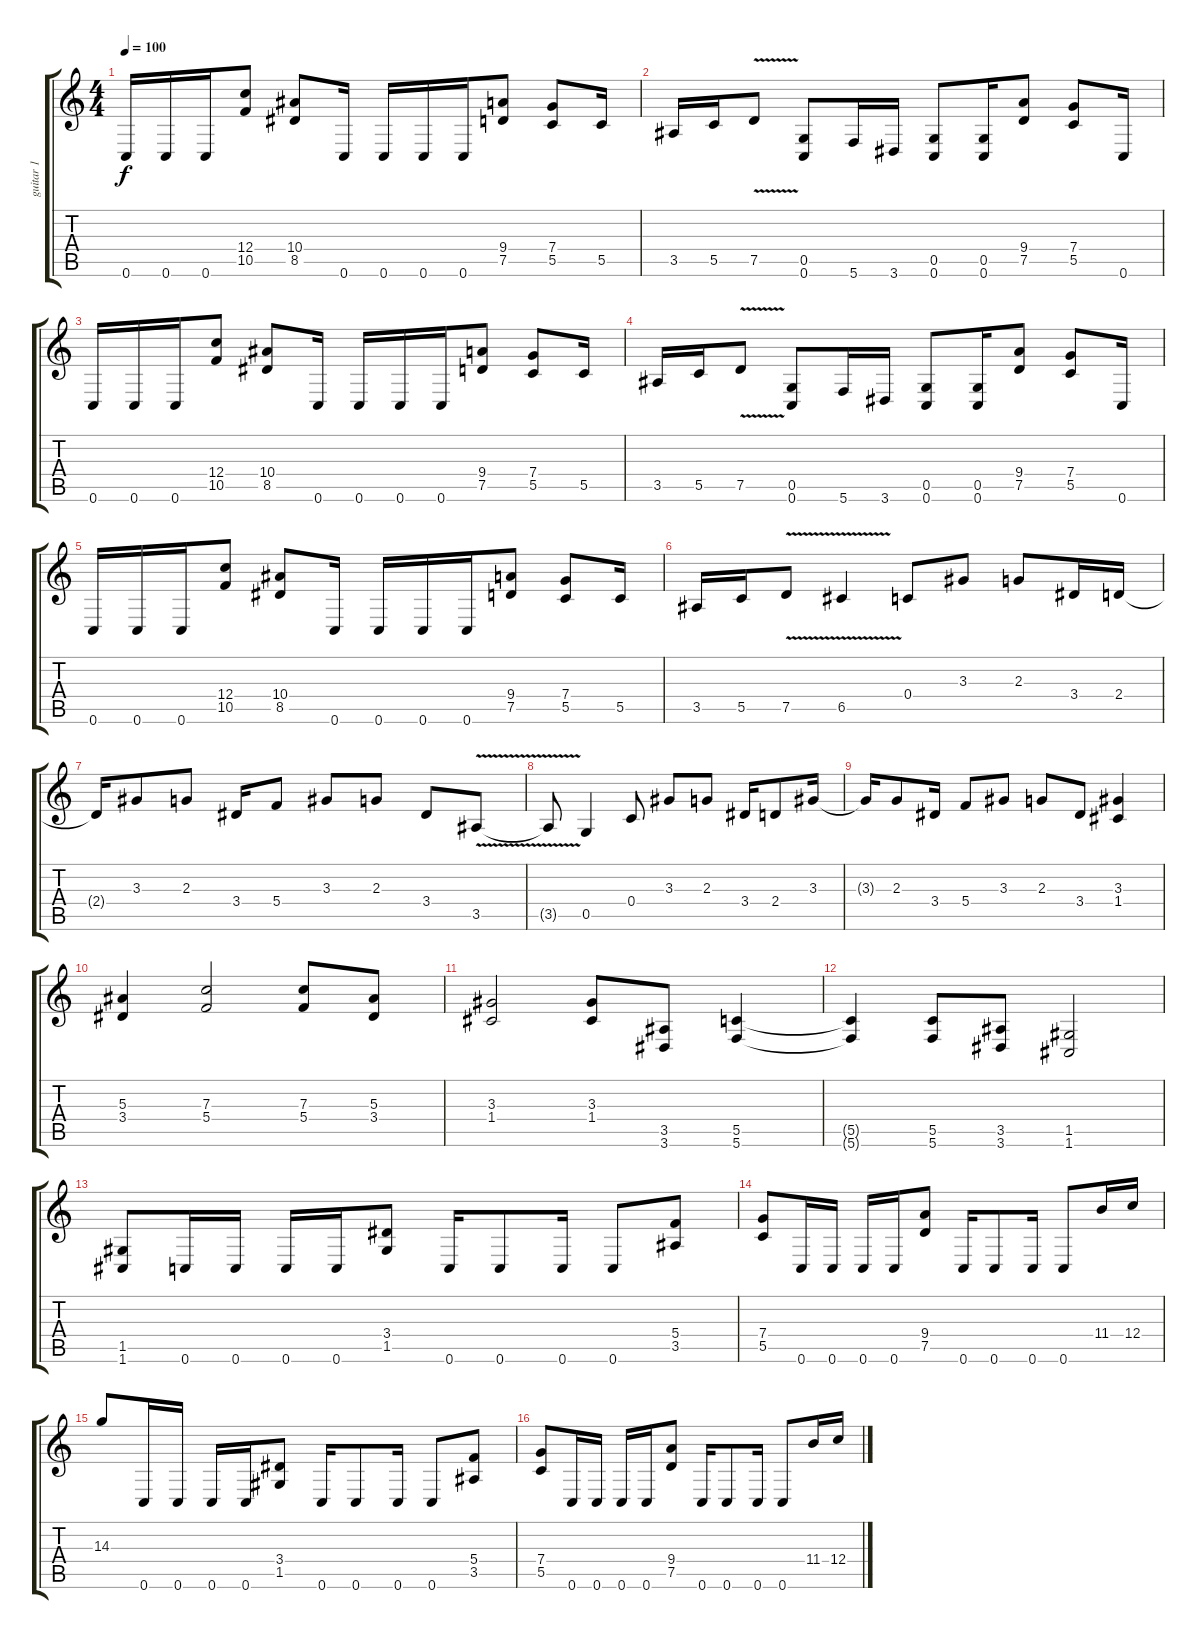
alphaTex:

\track ("guitar 1" "guitar 1") {instrument distortionguitar}
\staff {score tabs}
\tuning (D4 A3 F3 C3 G2 C2) {hide}
\ts (4 4)
\tempo 100
\clef g2
\ks c
0.6.16{dy f} 0.6.16 0.6.16 (12.4 10.5).8 (10.4 8.5).8 0.6.16 0.6.16 0.6.16 0.6.16 (9.4 7.5).8 (7.4 5.5).8 5.5.16 |
3.5.16 5.5.16 7.5{v}.8 (0.5 0.6).8 5.6.16 3.6.16 (0.5 0.6).8 (0.5 0.6).16 (9.4 7.5).8 (7.4 5.5).8 0.6.16 |
0.6.16 0.6.16 0.6.16 (12.4 10.5).8 (10.4 8.5).8 0.6.16 0.6.16 0.6.16 0.6.16 (9.4 7.5).8 (7.4 5.5).8 5.5.16 |
3.5.16 5.5.16 7.5{v}.8 (0.5 0.6).8 5.6.16 3.6.16 (0.5 0.6).8 (0.5 0.6).16 (9.4 7.5).8 (7.4 5.5).8 0.6.16 |
0.6.16 0.6.16 0.6.16 (12.4 10.5).8 (10.4 8.5).8 0.6.16 0.6.16 0.6.16 0.6.16 (9.4 7.5).8 (7.4 5.5).8 5.5.16 |
3.5.16 5.5.16 7.5{v}.8 6.5{v}.4 0.4.8 3.3.8 2.3.8 3.4.16 2.4.16 |
2.4{t}.16 3.3.8 2.3.8 3.4.16 5.4.8 3.3.8 2.3.8 3.4.8 3.5{v}.8 |
3.5{t}.8 0.5.4 0.4.8 3.3.8 2.3.8 3.4.16 2.4.8 3.3.16 |
3.3{t}.16 2.3.8 3.4.16 5.4.8 3.3.8 2.3.8 3.4.8 (3.3 1.4).4 |
(5.3 3.4).4 (7.3 5.4).2 (7.3 5.4).8 (5.3 3.4).8 |
(3.3 1.4).2 (3.3 1.4).8 (3.5 3.6).8 (5.5 5.6).4 |
(5.5{t} 5.6{t}).4 (5.5 5.6).8 (3.5 3.6).8 (1.5 1.6).2 |
(1.5 1.6).8 0.6.16 0.6.16 0.6.16 0.6.16 (3.4 1.5).8 0.6.16 0.6.8 0.6.16 0.6.8 (5.4 3.5).8 |
(7.4 5.5).8 0.6.16 0.6.16 0.6.16 0.6.16 (9.4 7.5).8 0.6.16 0.6.8 0.6.16 0.6.8 11.4.16 12.4.16 |
14.3.8 0.6.16 0.6.16 0.6.16 0.6.16 (3.4 1.5).8 0.6.16 0.6.8 0.6.16 0.6.8 (5.4 3.5).8 |
(7.4 5.5).8 0.6.16 0.6.16 0.6.16 0.6.16 (9.4 7.5).8 0.6.16 0.6.8 0.6.16 0.6.8 11.4.16 12.4.16
